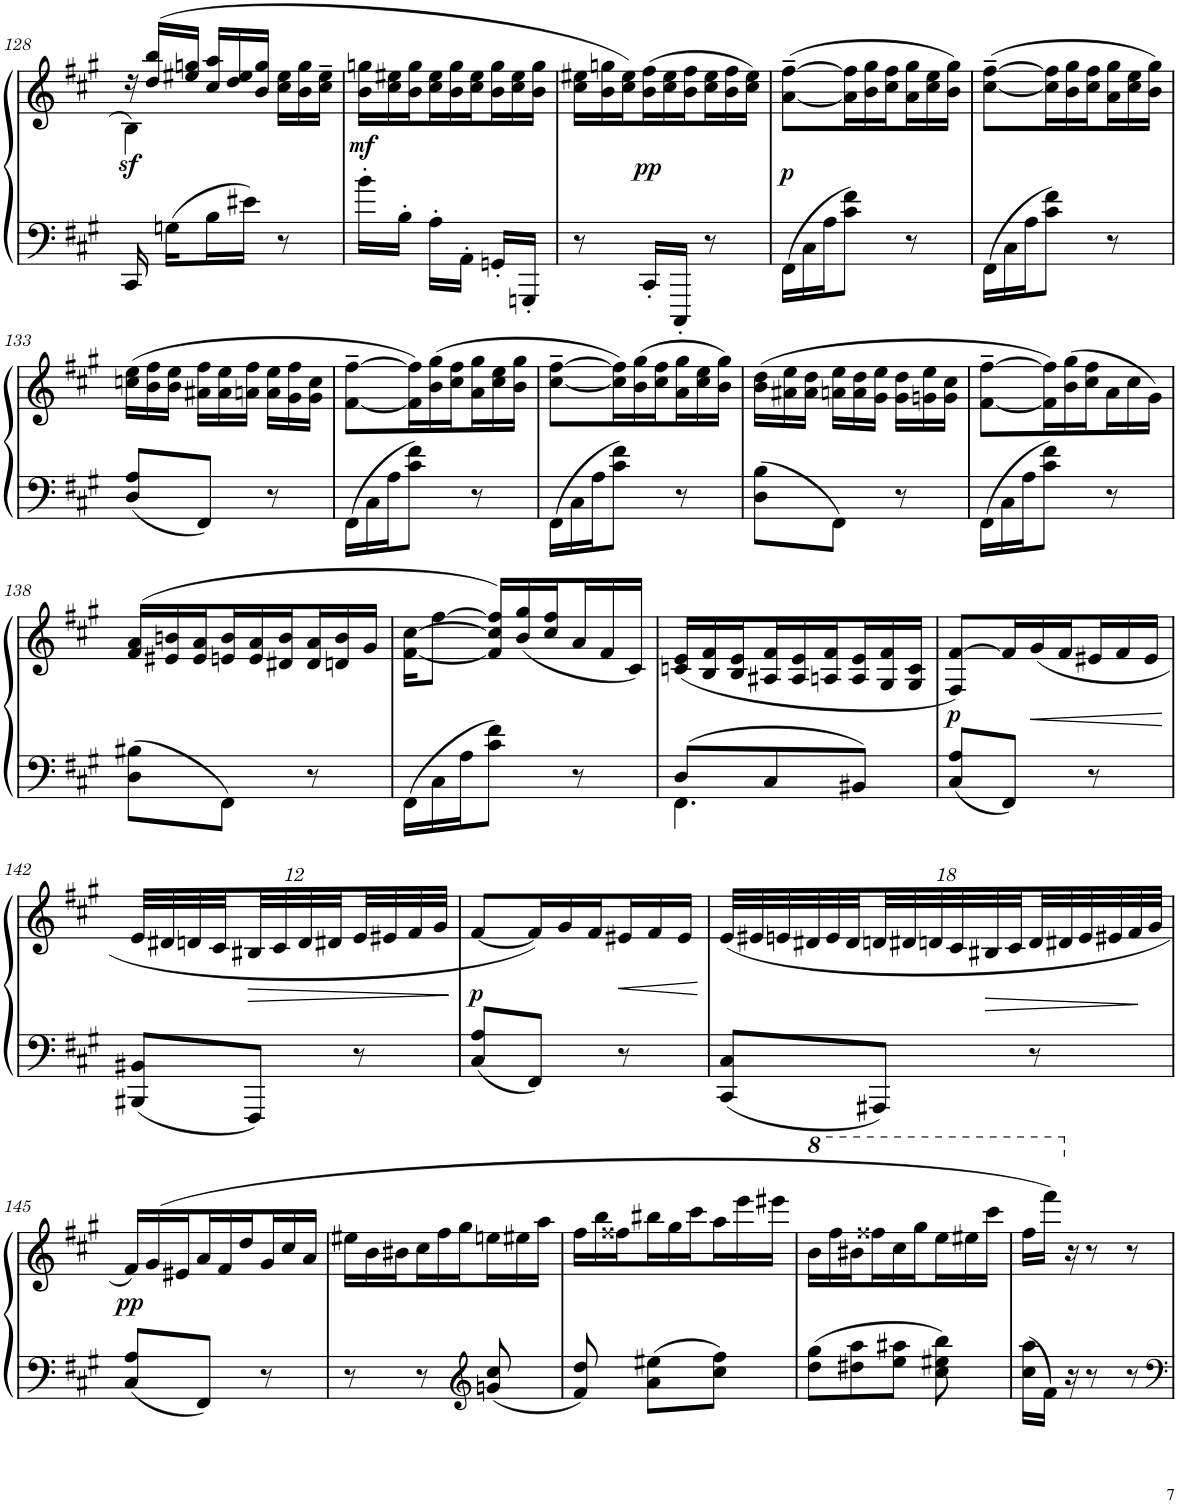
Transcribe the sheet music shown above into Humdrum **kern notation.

**kern	**kern	**dynam
*part1	*part1	*part1
*staff2	*staff1	*staff1/2
*I"Piano	*	*
*I'Pno.	*	*
!!LO:PB:g=z
*clefG2	*clefG2	*
*k[f#c#g#]	*k[f#c#g#]	*
*M3/8	*M3/8	*
=128	=128	=128
*	*^	*
!	!	!	!LO:DY:b
16CC#/	24r	4B\	sf
.	(24dd/ 24bb/LL	.	.
16Gn\LL	.	.	.
.	24ee#X/ 24ggn/JJ	.	.
*	*Xbrackettup	*	*
16B\L	24cc#/ 24aa/LL	.	.
.	24dd/ 24ee#/	.	.
16e#X\JJ	.	.	.
.	24b/ 24gg/JJ	.	.
8r	24cc#\ 24ee#\LL	8ryy	.
.	24b\ 24gg\	.	.
.	24cc#\~ 24ee#\~JJ	.	.
*	*v	*v	*
=129	=129	=129
!	!	!LO:DY:b
16b'\LL	24b\ 24ggn\LL	mf
.	24cc#\ 24ee#X\	.
16B'\JJ	.	.
.	24b\ 24gg\J	.
16A'\LL	24cc#\ 24ee#\L	.
.	24b\ 24gg\	.
16AA'\JJ	.	.
.	24cc#\ 24ee#\J	.
16GGn'/LL	24b\ 24gg\L	.
.	24cc#\ 24ee#\	.
16GGGn'/JJ	.	.
.	24b\ 24gg\JJ	.
=130	=130	=130
8r	24cc#\ 24ee#X\LL	.
.	24b\ 24ggn\	.
.	24cc#\ 24ee#\J)	.
!	!	!LO:DY:b
16CC#'/LL	(24b\ 24ff#\L	pp
.	24cc#\ 24ee#\	.
16CCC#'/JJ	.	.
.	24b\ 24ff#\J	.
8r	24cc#\ 24ee#\L	.
.	24b\ 24ff#\	.
.	24cc#\ 24ee#\JJ)	.
=131	=131	=131
*Xbrackettup	*	*
!	!	!LO:DY:b
24FF#\LL	([8a\~ [8ff#\~L	p
24C#\	.	.
24A\J	.	.
8c#\ 8f#\J	24a\] 24ff#\]L	.
.	24b\ 24gg#\	.
.	24cc#\ 24ff#\J	.
8r	24a\ 24gg#\L	.
.	24cc#\ 24ee\	.
.	24b\ 24gg#\JJ)	.
=132	=132	=132
24FF#\LL	([8cc#\~ [8ff#\~L	.
24C#\	.	.
24A\J	.	.
8c#\ 8f#\J	24cc#\] 24ff#\]L	.
.	24b\ 24gg#\	.
.	24cc#\ 24ff#\J	.
8r	24a\ 24gg#\L	.
.	24cc#\ 24ee\	.
.	24b\ 24gg#\JJ)	.
!!LO:LB:g=z
=133	=133	=133
8D/ 8A/L	(24ccn\ 24ee\LL	.
.	24b\ 24ff#\	.
.	24b\ 24ee\JJ	.
8FF#/J	24a#X\ 24ff#\LL	.
.	24a#\ 24ee\	.
.	24an\ 24ff#\JJ	.
8r	24a\ 24ee\LL	.
.	24g#\ 24ff#\	.
.	24g#\ 24cc\JJ	.
=134	=134	=134
24FF#\LL	[8f#\~ [8ff#\~L	.
24C#\	.	.
24A\J	.	.
8c#\ 8f#\J	24f#\] 24ff#\]L)	.
.	(24b\ 24gg#\	.
.	24cc#\ 24ff#\J	.
8r	24a\ 24gg#\L	.
.	24cc#\ 24ee\	.
.	24b\ 24gg#\JJ	.
=135	=135	=135
24FF#\LL	[8cc#\~ [8ff#\~L	.
24C#\	.	.
24A\J	.	.
8c#\ 8f#\J	24cc#\] 24ff#\]L)	.
.	(24b\ 24gg#\	.
.	24cc#\ 24ff#\J	.
8r	24a\ 24gg#\L	.
.	24cc#\ 24ee\	.
.	24b\ 24gg#\JJ)	.
=136	=136	=136
8D\ 8B\L	(24b\ 24dd\LL	.
.	24a#X\ 24ee\	.
.	24a#\ 24dd\JJ	.
8FF#\J	24an\ 24ee\LL	.
.	24a\ 24dd\	.
.	24g#\ 24ee\JJ	.
8r	24g#\ 24dd\LL	.
.	24gn\ 24ee\	.
.	24g\ 24cc#\JJ	.
=137	=137	=137
24FF#\LL	[8f#\~ [8ff#\~L	.
24C#\	.	.
24A\J	.	.
8c#\ 8f#\J	24f#\] 24ff#\]L)	.
.	(24b\ 24gg#\	.
.	24cc#\ 24ff#\J	.
8r	24a\L	.
.	24cc#\	.
.	24g#\JJ)	.
!!LO:LB:g=z
=138	=138	=138
8D\ 8B#X\L	(24f#/ 24a/LL	.
.	24e#X/ 24bn/	.
.	24e#/ 24a/J	.
8FF#\J	24en/ 24b/L	.
.	24e/ 24a/	.
.	24d#X/ 24b/J	.
8r	24d#/ 24a/L	.
.	24dn/ 24b/	.
.	24g#/JJ	.
=139	=139	=139
24FF#\LL	[24f#\ [24cc#\KL	.
24C#\	[12ff#\J	.
24A\J	.	.
8c#\ 8f#\J	24f#/] 24cc#/] 24ff#/]LL)	.
.	(24b/ 24gg#/	.
.	24cc#/ 24ff#/J	.
8r	24a/L	.
.	24f#/	.
.	24c#/JJ)	.
=140	=140	=140
*^	*	*
8D/L	4.FF#\	(24cn/ 24e/LL	.
.	.	24B/ 24f#/	.
.	.	24B/ 24e/J	.
8C#/	.	24A#X/ 24f#/L	.
.	.	24A#/ 24e/	.
.	.	24An/ 24f#/J	.
8BB#X/J	.	24A/ 24e/L	.
.	.	24G#/ 24f#/	.
.	.	24G#/ 24c/JJ	.
*v	*v	*	*
=141	=141	=141
!	!	!LO:DY:b
8C#/ 8A/L	8F#/ [8f#/L)	p
8FF#/J	24f#/L]	.
!	!	!LO:HP:b
.	(24g#/	<
.	24f#/J	.
8r	24e#X/L	.
.	24f#/	.
.	24e#/JJ	.
.	.	[
!!LO:LB:g=z
=142	=142	=142
8BBB#X/ 8BB#X/L	32e/LLL	.
.	32d#X/	.
.	32dn/	.
.	32c#/	.
!	!	!LO:HP:b
8FFF#/J	32B#X/	>
.	32c#/	.
.	32d/	.
.	32d#X/	.
8r	32e/	.
.	32e#X/	.
.	32f#/	.
.	32g#/JJJ	.
.	.	]
=143	=143	=143
!	!	!LO:DY:b
8C#/ 8A/L	[8f#/L	p
8FF#/J	24f#/L])	.
.	24g#/	.
.	24f#/J	.
!	!	!LO:HP:b
8r	24e#X/L	<
.	24f#/	.
.	24e#/JJ	.
.	.	[
=144	=144	=144
8CC#/ 8C#/L	(48e/LLL	.
.	48e#X/	.
.	48en/	.
.	48d#X/	.
.	48e/	.
.	48d#/	.
8AAA#X/J	48dn/	.
.	48d#X/	.
.	48dn/	.
.	48c#/	.
!	!	!LO:HP:b
.	48B#X/	>
.	48c#/	.
8r	48d/	.
.	48d#X/	.
.	48e/	.
.	48e#X/	.
.	48f#/	.
.	48g#/JJJ	]
!!LO:LB:g=z
=145	=145	=145
!	!	!LO:DY:b
8C#/ 8A/L	24f#/LL)	pp
.	(24g#/	.
.	24e#X/J	.
8FF#/J	24a/L	.
.	24f#/	.
.	24dd/J	.
8r	24g#/L	.
.	24cc#/	.
.	24a/JJ	.
=146	=146	=146
8r	24ee#X\LL	.
.	24b\	.
.	24b#X\J	.
8r	24cc#\L	.
.	24ff#\	.
.	24gg#\J	.
*clefG2	*	*
8gn/ 8cc#/	24een\L	.
.	24ee#X\	.
.	24aa\JJ	.
=147	=147	=147
8f#/ 8dd/	24ff#\LL	.
.	24bb\	.
.	24ff##X\J	.
8a\ 8ee#X\L	24bb#X\L	.
.	24gg#\	.
.	24ccc#\J	.
8cc#\ 8ff#\J	24aa\L	.
.	24eee\	.
.	24eee#X\JJ	.
=148	=148	=148
*	*8va	*
12dd\ 12gg#\L	24bb\LL	.
.	24fff#\	.
12dd#X\ 12aa\	24bb#X\J	.
.	24fff##X\L	.
12ee\ 12aa#X\J	24ccc#\	.
.	24ggg#\J	.
8cc#\ 8ee#X\ 8bb\	24eee\L	.
.	24eee#X\	.
.	24cccc#\JJ	.
=149	=149	=149
*brackettup	*brackettup	*
24cc#\ 24aa\LL	24fff#\LL	.
24f#\JJ	24ffff#\JJ)	.
*	*X8va	*
24r	24r	.
8r	8r	.
8r	8r	.
=	=	=
*-	*-	*-
